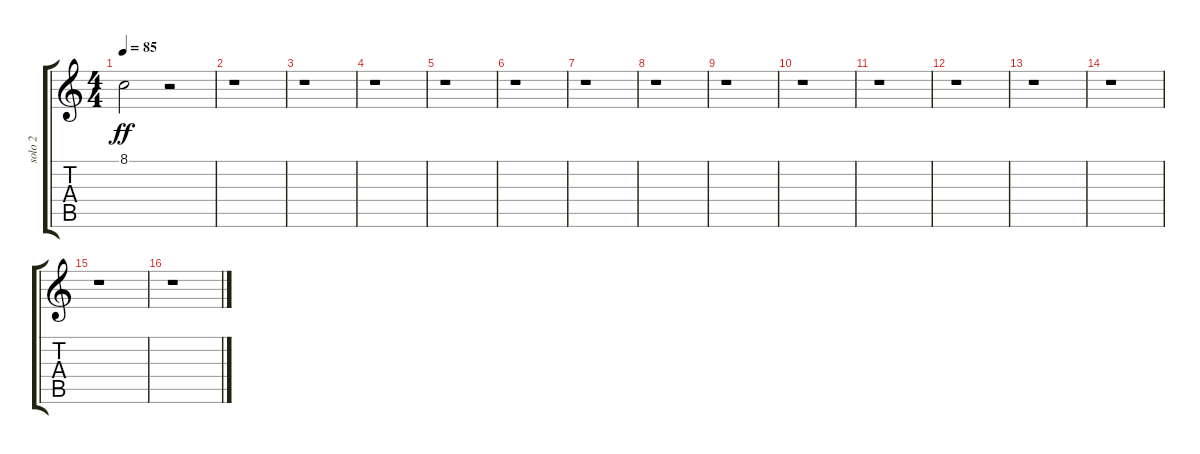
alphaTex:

\track ("solo 2" "solo 2") {instrument viola}
\staff {score tabs}
\tuning (E4 B3 G3 D3 A2 E2) {hide}
\ts (4 4)
\tempo 85
\clef g2
\ks c
8.1.2{dy ff} r.2 |
r.1 |
r.1 |
r.1 |
r.1 |
r.1 |
r.1 |
r.1 |
r.1 |
r.1 |
r.1 |
r.1 |
r.1 |
r.1 |
r.1 |
r.1
